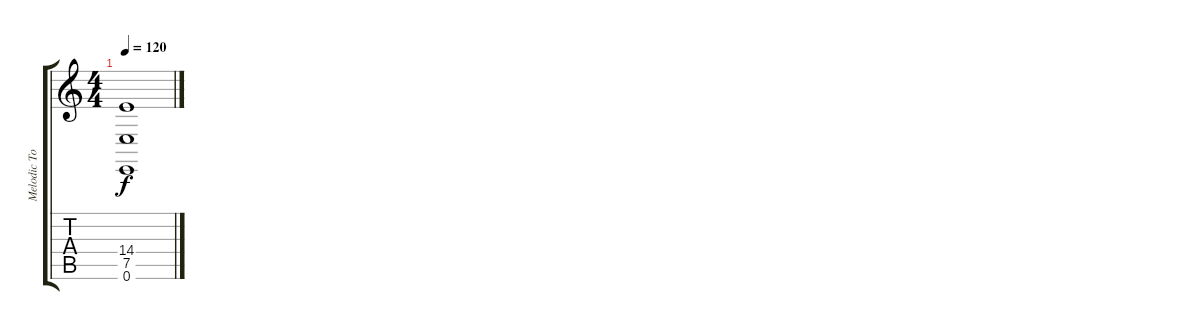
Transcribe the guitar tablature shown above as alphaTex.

\track ("Melodic Tom" "Melodic To") {instrument melodictom}
\staff {score tabs}
\tuning (E4 B3 G3 D3 A2 E2) {hide}
\ts (4 4)
\tempo 120
\clef g2
\ks c
(14.4 7.5 0.6).1{dy f}
